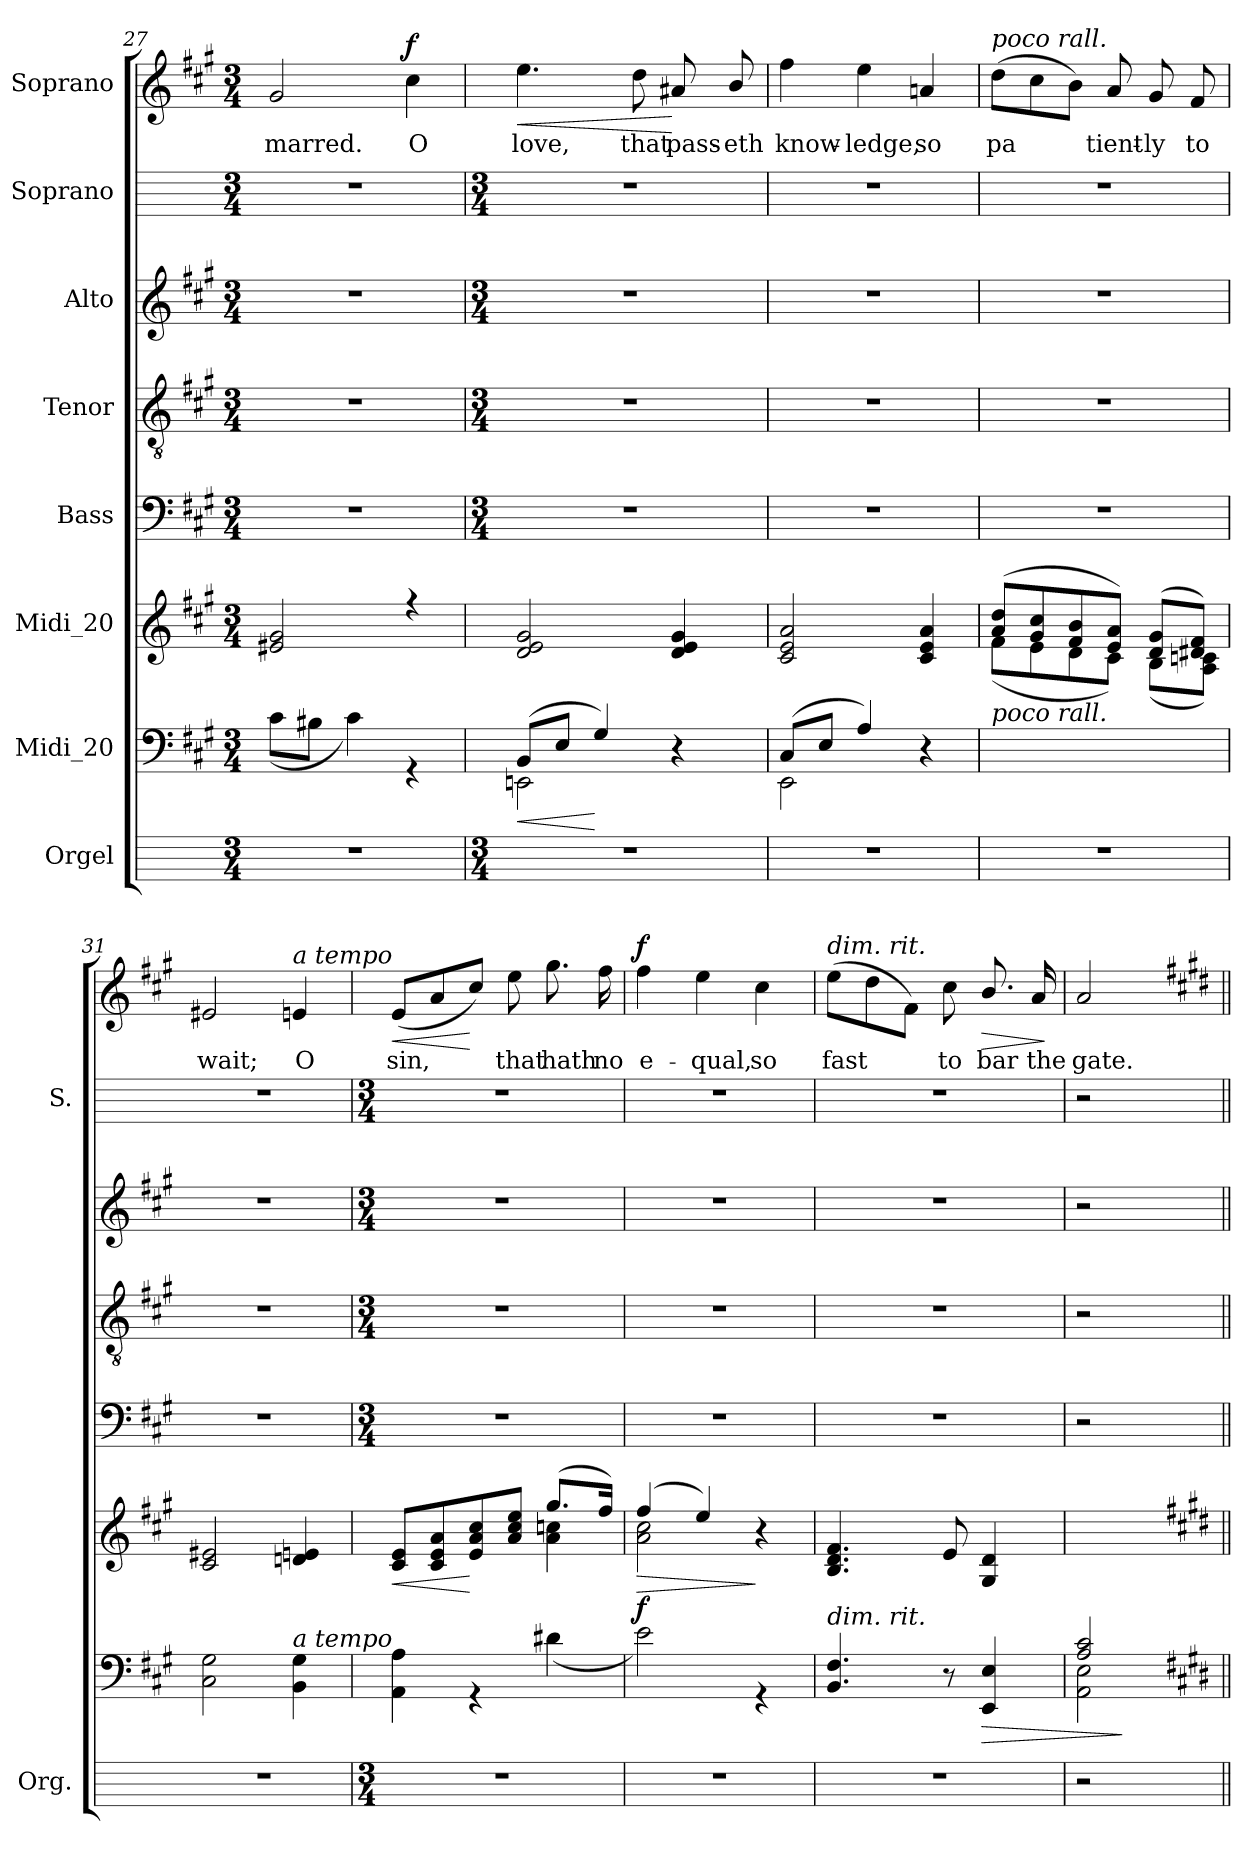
**kern	**kern	**dynam	**kern	**dynam	**kern	**kern	**kern	**kern	**kern	**text	**dynam
*part8	*part7	*part7	*part6	*part6	*part5	*part4	*part3	*part2	*part1	*part1	*part1
*staff8	*staff7	*staff7	*staff6	*staff6	*staff5	*staff4	*staff3	*staff2	*staff1	*staff1	*staff1
*I"Orgel	*I"Midi_20	*	*I"Midi_20	*	*I"Bass	*I"Tenor	*I"Alto	*I"Soprano	*I"Soprano	*	*
*I'Org.	*	*	*	*	*	*	*	*I'S.	*	*	*
*	*clefF4	*	*clefG2	*	*clefF4	*clefGv2	*clefG2	*	*clefG2	*	*
*	*k[f#c#g#]	*	*k[f#c#g#]	*	*k[f#c#g#]	*k[f#c#g#]	*k[f#c#g#]	*	*k[f#c#g#]	*	*
*	*A:	*	*A:	*	*A:	*A:	*A:	*	*A:	*	*
*M3/4	*M3/4	*	*M3/4	*	*M3/4	*M3/4	*M3/4	*M3/4	*M3/4	*	*
=27	=27	=27	=27	=27	=27	=27	=27	=27	=27	=27	=27
*	*^	*	*^	*	*	*	*	*	*	*	*
!	!	!	!	!	!	!	!	!	!	!	!	!LO:LY:b	!
2.r	2.ryy	(>8c#\L	.	2e#X/ 2g#/	2.ryy	.	2.r	2.r	2.r	2.r	2g#	marred.	.
.	.	8B#X\J	.	.	.	.	.	.	.	.	.	.	.
.	.	4c#\)	.	.	.	.	.	.	.	.	.	.	.
!	!	!	!	!	!	!	!	!	!	!	!	!LO:LY:b	!LO:DY:a
.	.	4r	.	4r	.	.	.	.	.	.	4cc#	O	f
!!LO:LB:g=z
=28	=28	=28	=28	=28	=28	=28	=28	=28	=28	=28	=28	=28	=28
*M3/4	*	*	*	*	*	*	*M3/4	*M3/4	*M3/4	*M3/4	*	*	*
!	!	!	!LO:HP:b	!	!	!	!	!	!	!	!	!LO:LY:b	!LO:HP:b
2.r	(>8BB/L	2EEn\	<	2d/ 2e/ 2g#/	2.ryy	.	2.r	2.r	2.r	2.r	4.ee	love,	<
.	8E/J	.	.	.	.	.	.	.	.	.	.	.	.
.	4G#/)	.	[	.	.	.	.	.	.	.	.	.	.
!	!	!	!	!	!	!	!	!	!	!	!	!LO:LY:b	!
.	.	.	.	.	.	.	.	.	.	.	8dd	that	.
!	!	!	!	!	!	!	!	!	!	!	!	!LO:LY:b	!
.	4r	4ryy	.	4d/ 4e/ 4g#/	.	.	.	.	.	.	8a#X	pass-	[
!	!	!	!	!	!	!	!	!	!	!	!	!LO:LY:b	!
.	.	.	.	.	.	.	.	.	.	.	8b/	-eth	.
=29	=29	=29	=29	=29	=29	=29	=29	=29	=29	=29	=29	=29	=29
!	!	!	!	!	!	!	!	!	!	!	!	!LO:LY:b	!
2.r	(>8C#/L	2EE\	.	2c#/ 2e/ 2a/	2.ryy	.	2.r	2.r	2.r	2.r	4ff#	know-	.
.	8E/J	.	.	.	.	.	.	.	.	.	.	.	.
!	!	!	!	!	!	!	!	!	!	!	!	!LO:LY:b	!
.	4A/)	.	.	.	.	.	.	.	.	.	4ee	-ledge,	.
!	!	!	!	!	!	!	!	!	!	!	!	!LO:LY:b	!
.	4r	4ryy	.	4c#/ 4e/ 4a/	.	.	.	.	.	.	4an	so	.
=30	=30	=30	=30	=30	=30	=30	=30	=30	=30	=30	=30	=30	=30
!	!	!	!	!	!	!	!	!	!	!	!LO:TX:a:i:t=poco rall.	!	!
!	!	!	!	!LO:TX:b:i:t=poco rall.	!	!	!	!	!	!	!	!	!
!	!	!	!	!	!	!	!	!	!	!	!	!LO:LY:b	!
2.r	2.ryy	2.ryy	.	(>8a/ 8dd/L	(<8f#\L	.	2.r	2.r	2.r	2.r	(>8ddL	pa	.
.	.	.	.	8g#/ 8cc#/	8e\	.	.	.	.	.	8cc#	.	.
.	.	.	.	8f#/ 8b/	8d\	.	.	.	.	.	8bJ)	.	.
!	!	!	!	!	!	!	!	!	!	!	!	!LO:LY:b	!
.	.	.	.	8e/ 8a/J)	8c#\J)	.	.	.	.	.	8a	tient-	.
!	!	!	!	!	!	!	!	!	!	!	!	!LO:LY:b	!
.	.	.	.	(>8d/ 8g#/L	(<8B\L	.	.	.	.	.	8g#	-ly	.
!	!	!	!	!	!	!	!	!	!	!	!	!LO:LY:b	!
.	.	.	.	8d#X/ 8f#/J)	8A\ 8c\J)	.	.	.	.	.	8f#	to	.
=31	=31	=31	=31	=31	=31	=31	=31	=31	=31	=31	=31	=31	=31
!	!	!	!	!	!	!	!	!	!	!	!	!LO:LY:b	!
2.r	2.ryy	2C#\ 2G#\	.	2c#/ 2e#X/	2.ryy	.	2.r	2.r	2.r	2.r	2e#X	wait;	.
!	!	!	!	!	!	!	!	!	!	!	!LO:TX:a:i:t=a tempo	!	!
!	!	!LO:TX:a:i:t=a tempo	!	!	!	!	!	!	!	!	!	!	!
!	!	!	!	!	!	!	!	!	!	!	!	!LO:LY:b	!
.	.	4BB\ 4G#\	.	4dn/ 4en/	.	.	.	.	.	.	4en	O	.
!!LO:LB:g=z
=32	=32	=32	=32	=32	=32	=32	=32	=32	=32	=32	=32	=32	=32
*M3/4	*	*	*	*	*	*	*M3/4	*M3/4	*M3/4	*M3/4	*	*	*
!	!	!	!	!	!	!LO:HP:b	!	!	!	!	!	!LO:LY:b	!LO:HP:b
2.r	2.ryy	4AA\ 4A\	.	8c#/ 8e/L	2ryy	<	2.r	2.r	2.r	2.r	(<8eL	sin,	<
.	.	.	.	8c#/ 8e/ 8a/	.	.	.	.	.	.	8a	.	.
.	.	4r	.	8e/ 8a/ 8cc#/	.	[	.	.	.	.	8cc#J)	.	[
!	!	!	!	!	!	!	!	!	!	!	!	!LO:LY:b	!
.	.	.	.	8a/ 8cc#/ 8ee/J	.	.	.	.	.	.	8ee	that	.
!	!	!	!	!	!	!	!	!	!	!	!	!LO:LY:b	!
.	.	(>4d#X\	.	(>8.gg#/L	4a\ 4ccn\	.	.	.	.	.	8.gg#	hath	.
!	!	!	!	!	!	!	!	!	!	!	!	!LO:LY:b	!
.	.	.	.	16ff#/J)	.	.	.	.	.	.	16ff#	no	.
=33	=33	=33	=33	=33	=33	=33	=33	=33	=33	=33	=33	=33	=33
!	!	!	!LO:DY:a	!	!	!LO:HP:b	!	!	!	!	!	!LO:LY:b	!LO:DY:a
2.r	2.ryy	2e\)	f	(>4ff#/	2a\ 2cc#\	>	2.r	2.r	2.r	2.r	4ff#	e-	f
!	!	!	!	!	!	!	!	!	!	!	!	!LO:LY:b	!
.	.	.	.	4ee/)	.	.	.	.	.	.	4ee	-qual,	.
!	!	!	!	!	!	!	!	!	!	!	!	!LO:LY:b	!
.	.	4r	.	4ryy	4r	]	.	.	.	.	4cc#	so	.
=34	=34	=34	=34	=34	=34	=34	=34	=34	=34	=34	=34	=34	=34
!	!	!	!	!	!	!	!	!	!	!	!LO:TX:a:i:t=dim. rit.	!	!
!	!LO:TX:a:i:t=dim. rit.	!	!	!	!	!	!	!	!	!	!	!	!
!	!	!	!	!	!	!	!	!	!	!	!	!LO:LY:b	!
2.r	4.BB/ 4.F#/	2.ryy	.	4.B/ 4.d/ 4.f#/	2.ryy	.	2.r	2.r	2.r	2.r	(>8eeL	fast	.
.	.	.	.	.	.	.	.	.	.	.	8dd	.	.
.	.	.	.	.	.	.	.	.	.	.	8f#J)	.	.
!	!	!	!	!	!	!	!	!	!	!	!	!LO:LY:b	!
.	8r	.	.	8e/	.	.	.	.	.	.	8cc#	to	.
!	!	!	!LO:HP:b	!	!	!	!	!	!	!	!	!LO:LY:b	!LO:HP:b
.	4EE/ 4E/	.	>	4G#/ 4d/	.	.	.	.	.	.	8.b/	bar	>
!	!	!	!	!	!	!	!	!	!	!	!	!LO:LY:b	!
.	.	.	.	.	.	.	.	.	.	.	16a	the	.
*	*v	*v	*	*	*	*	*	*	*	*	*	*	*
*	*	*	*v	*v	*	*	*	*	*	*	*	*
.	.	.	.	.	.	.	.	.	.	.	]
=35	=35	=35	=35	=35	=35	=35	=35	=35	=35	=35	=35
*	*^	*	*^	*	*	*	*	*	*	*	*
!	!	!	!	!	!	!	!	!	!	!	!	!LO:LY:b	!
2r	2A/ 2c#/	2AA\ 2E\	.	2ryy	2ryy	.	2r	2r	2r	2r	2a	gate.	.
*	*v	*v	*	*	*	*	*	*	*	*	*	*	*
*	*	*	*v	*v	*	*	*	*	*	*	*	*
*	*k[f#c#g#d#]	*	*k[f#c#g#d#]	*	*	*	*	*	*k[f#c#g#d#]	*	*
*	*E:	*	*E:	*	*	*	*	*	*E:	*	*
.	.	]	.	.	.	.	.	.	.	.	.
=||	=||	=||	=||	=||	=||	=||	=||	=||	=||	=||	=||
*-	*-	*-	*-	*-	*-	*-	*-	*-	*-	*-	*-
